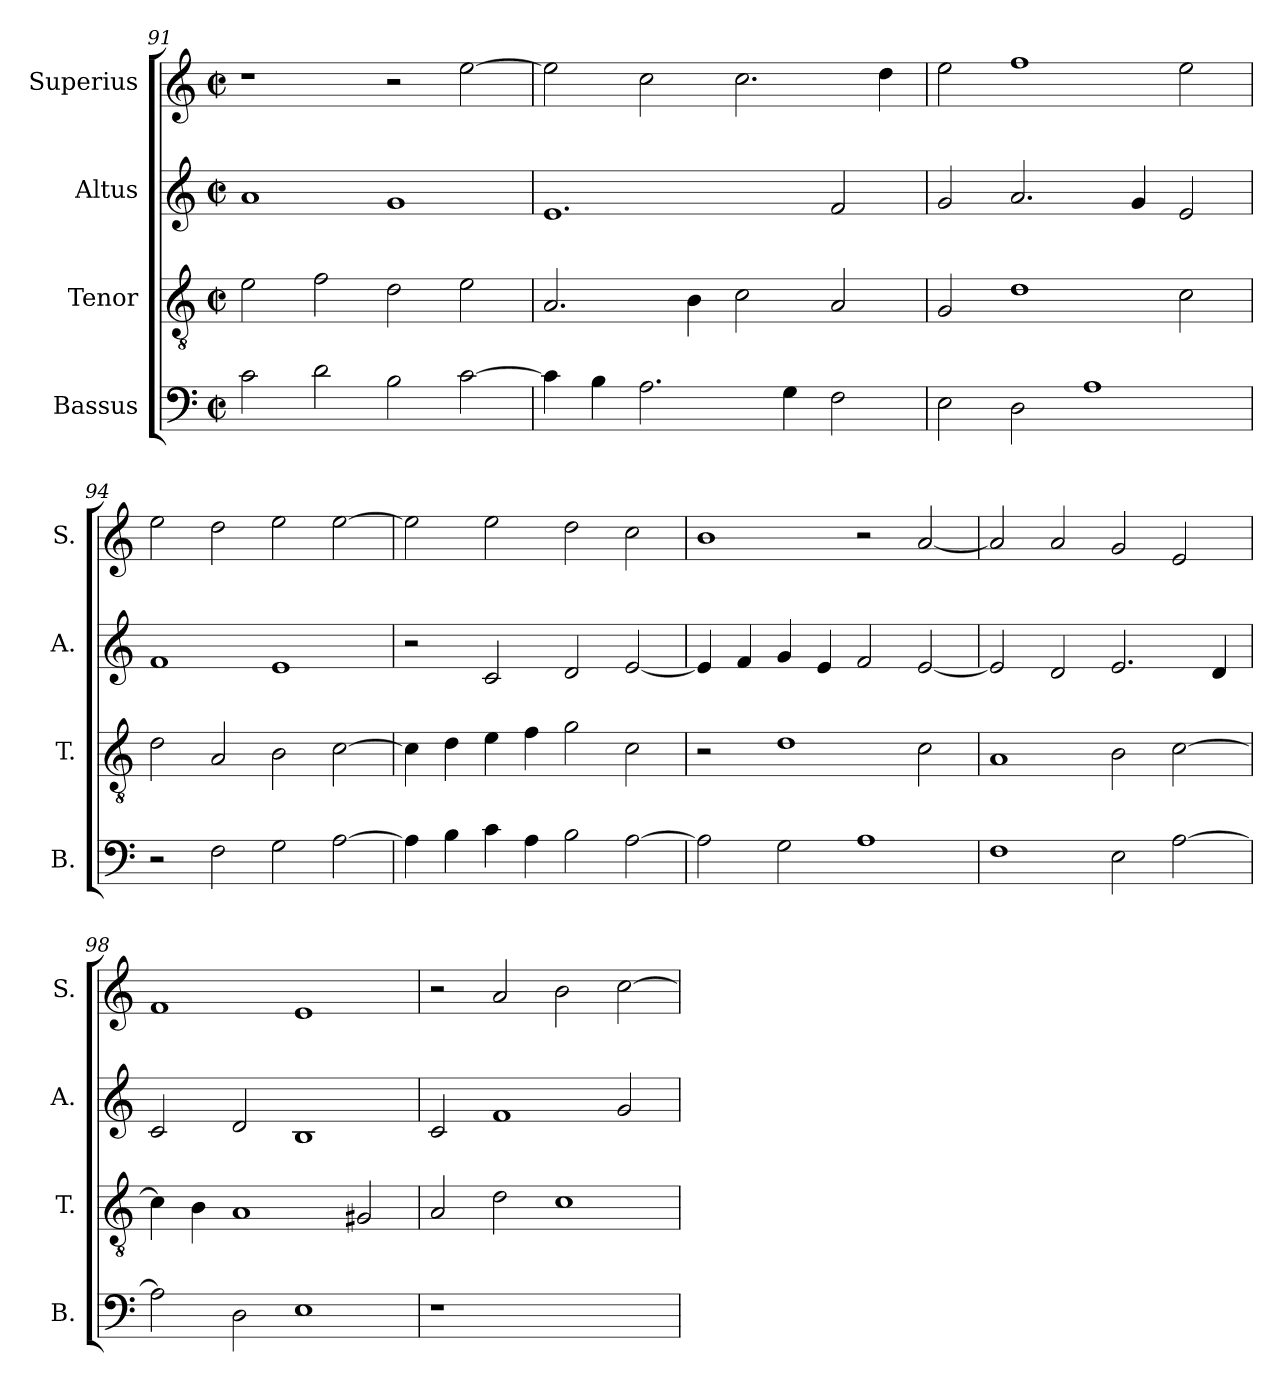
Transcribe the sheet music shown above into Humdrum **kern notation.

**kern	**kern	**kern	**kern
*part4	*part3	*part2	*part1
*staff4	*staff3	*staff2	*staff1
*I"Bassus	*I"Tenor	*I"Altus	*I"Superius
*I'B.	*I'T.	*I'A.	*I'S.
*clefF4	*clefGv2	*clefG2	*clefG2
*	*ITrd7c12	*	*
*k[]	*k[]	*k[]	*k[]
*C:	*C:	*C:	*C:
*M2/2	*M2/2	*M2/2	*M2/2
*met(c|)	*met(c|)	*met(c|)	*met(c|)
=91	=91	=91	=91
2ci\	2Ei\	1ai	1r
2di\	2Fi\	.	.
2Bi\	2Di\	1gi	2r
[>2ci\	2Ei\	.	[>2eei\
!!LO:PB:g=z
=92	=92	=92	=92
4ci\]	2.AAi/	1.ei	2eei\]
4Bi\	.	.	.
2.Ai\	.	.	2cci\
.	4BBi\	.	.
.	2Ci\	.	2.cci\
4Gi\	.	.	.
2Fi\	2AAi/	2fi/	.
.	.	.	4ddi\
=93	=93	=93	=93
2Ei\	2GGi/	2gi/	2eei\
2Di\	1Di	2.ai/	1ffi
1Ai	.	.	.
.	.	4gi/	.
.	2Ci\	2ei/	2eei\
=94	=94	=94	=94
2r	2Di\	1fi	2eei\
2Fi\	2AAi/	.	2ddi\
2Gi\	2BBi\	1ei	2eei\
[>2Ai\	[>2Ci\	.	[>2eei\
=95	=95	=95	=95
4Ai\]	4Ci\]	2r	2eei\]
4Bi\	4Di\	.	.
4ci\	4Ei\	2ci/	2eei\
4Ai\	4Fi\	.	.
2Bi\	2Gi\	2di/	2ddi\
[>2Ai\	2Ci\	[<2ei/	2cci\
!!LO:LB:g=z
=96	=96	=96	=96
2Ai\]	2r	4ei/]	1bi
.	.	4fi/	.
2Gi\	1Di	4gi/	.
.	.	4ei/	.
1Ai	.	2fi/	2r
.	2Ci\	[<2ei/	[<2ai/
=97	=97	=97	=97
1Fi	1AAi	2ei/]	2ai/]
.	.	2di/	2ai/
2Ei\	2BBi\	2.ei/	2gi/
[>2Ai\	[>2Ci\	.	2ei/
.	.	4di/	.
=98	=98	=98	=98
2Ai\]	4Ci\]	2ci/	1fi
.	4BBi\	.	.
2Di\	1AAi	2di/	.
1Ei	.	1Bi	1ei
.	2GG#Xi/	.	.
=99	=99	=99	=99
!LO:N:vis=1	!	!	!
1r	2AAi/	2ci/	2r
.	2Di\	1fi	2ai/
1ryy	1Ci	.	2bi\
.	.	2gi/	[>2cci\
=	=	=	=
*-	*-	*-	*-
